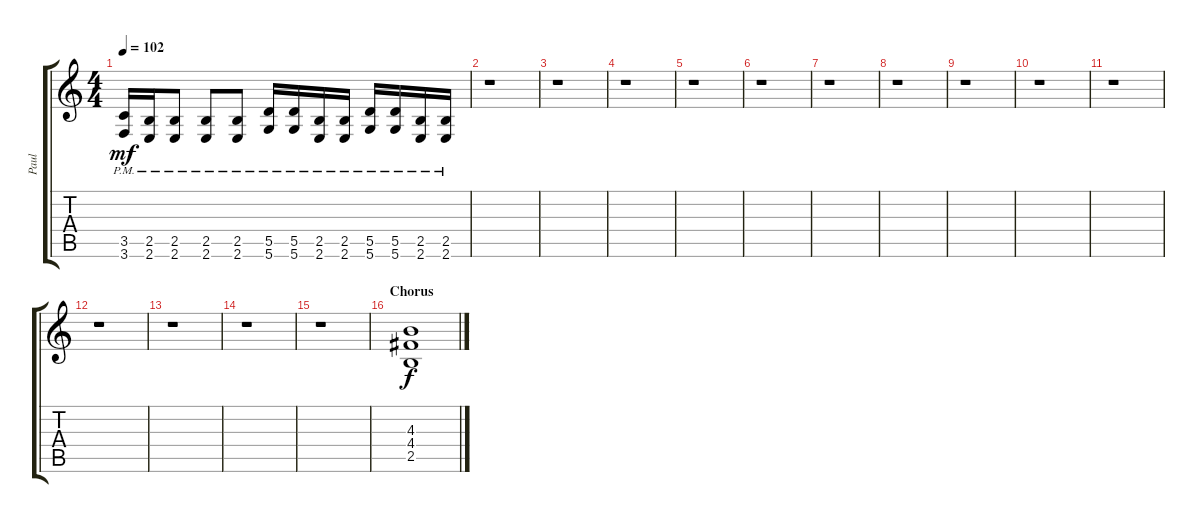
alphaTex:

\track ("Paul" "Paul") {instrument distortionguitar}
\staff {score tabs}
\tuning (E4 B3 G3 D3 A2 D2) {hide}
\ts (4 4)
\tempo 102
\clef g2
\ks c
(3.5{pm} 3.6{pm}).16{dy mf} (2.5{pm} 2.6{pm}).16 (2.5{pm} 2.6{pm}).8 (2.5{pm} 2.6{pm}).8 (2.5{pm} 2.6{pm}).8 (5.5{pm} 5.6{pm}).16 (5.5{pm} 5.6{pm}).16 (2.5{pm} 2.6{pm}).16 (2.5{pm} 2.6{pm}).16 (5.5{pm} 5.6{pm}).16 (5.5{pm} 5.6{pm}).16 (2.5{pm} 2.6{pm}).16 (2.5{pm} 2.6{pm}).16 |
r.1 |
r.1 |
r.1 |
r.1 |
r.1 |
r.1 |
r.1 |
r.1 |
r.1 |
r.1 |
r.1 |
r.1 |
r.1 |
r.1 |
\section ("" "Chorus")
(4.3 4.4 2.5).1{dy f}
